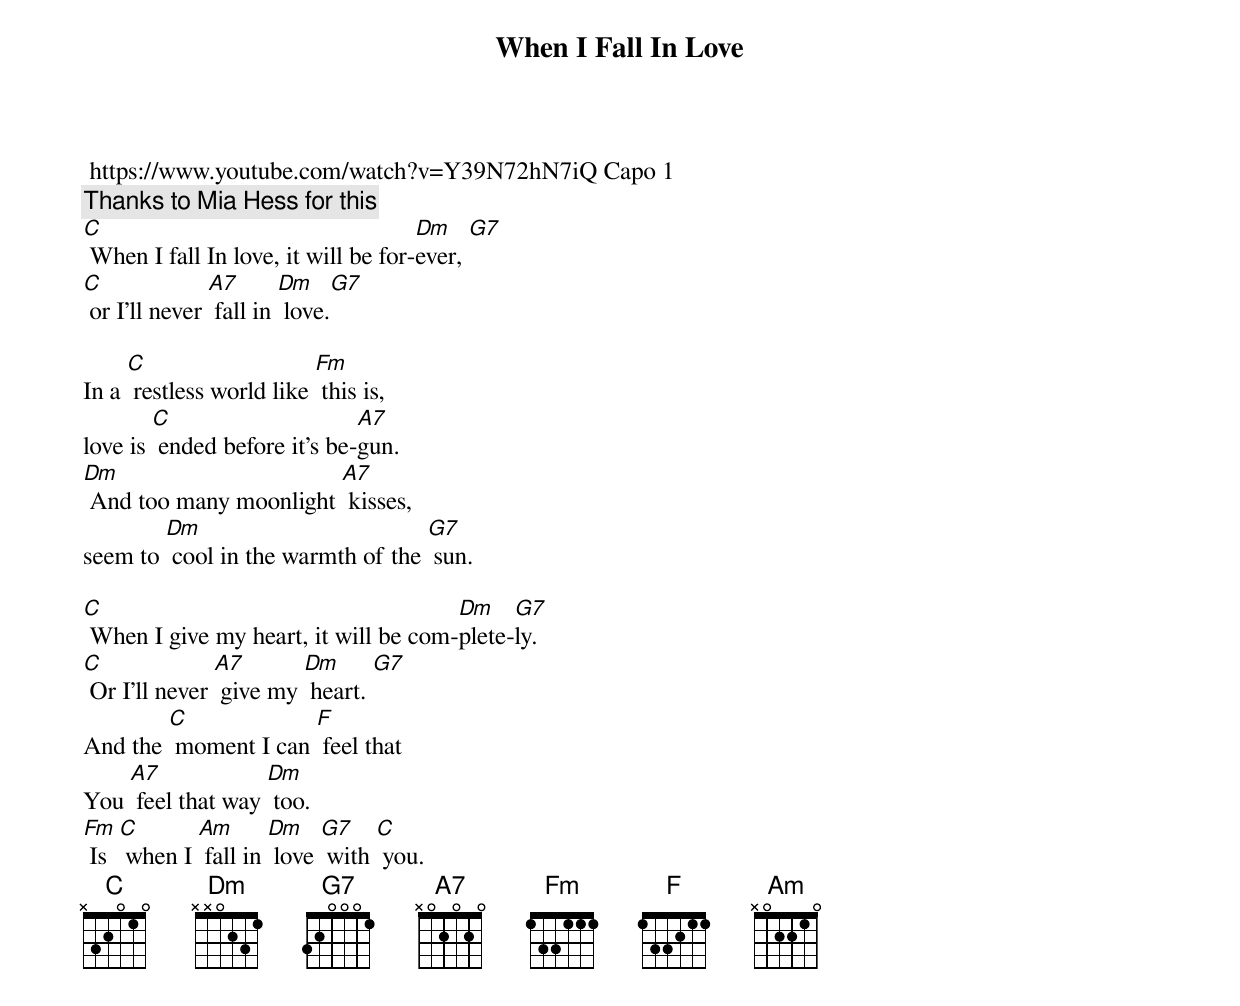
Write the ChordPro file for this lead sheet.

{t: When I Fall In Love }
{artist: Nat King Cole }
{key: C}

 https://www.youtube.com/watch?v=Y39N72hN7iQ Capo 1
{c: Thanks to Mia Hess for this }
[C] When I fall In love, it will be for-[Dm]ever, [G7]
[C] or I’ll never [A7] fall in [Dm] love.[G7]

In a [C] restless world like [Fm] this is,
love is [C] ended before it’s be-[A7]gun.
[Dm] And too many moonlight [A7] kisses,
seem to [Dm] cool in the warmth of the [G7] sun.

[C] When I give my heart, it will be com-[Dm]plete-[G7]ly.
[C] Or I’ll never [A7] give my [Dm] heart. [G7]
And the [C] moment I can [F] feel that
You [A7] feel that way [Dm] too.
[Fm] Is  [C] when I [Am] fall in [Dm] love [G7] with [C] you.
